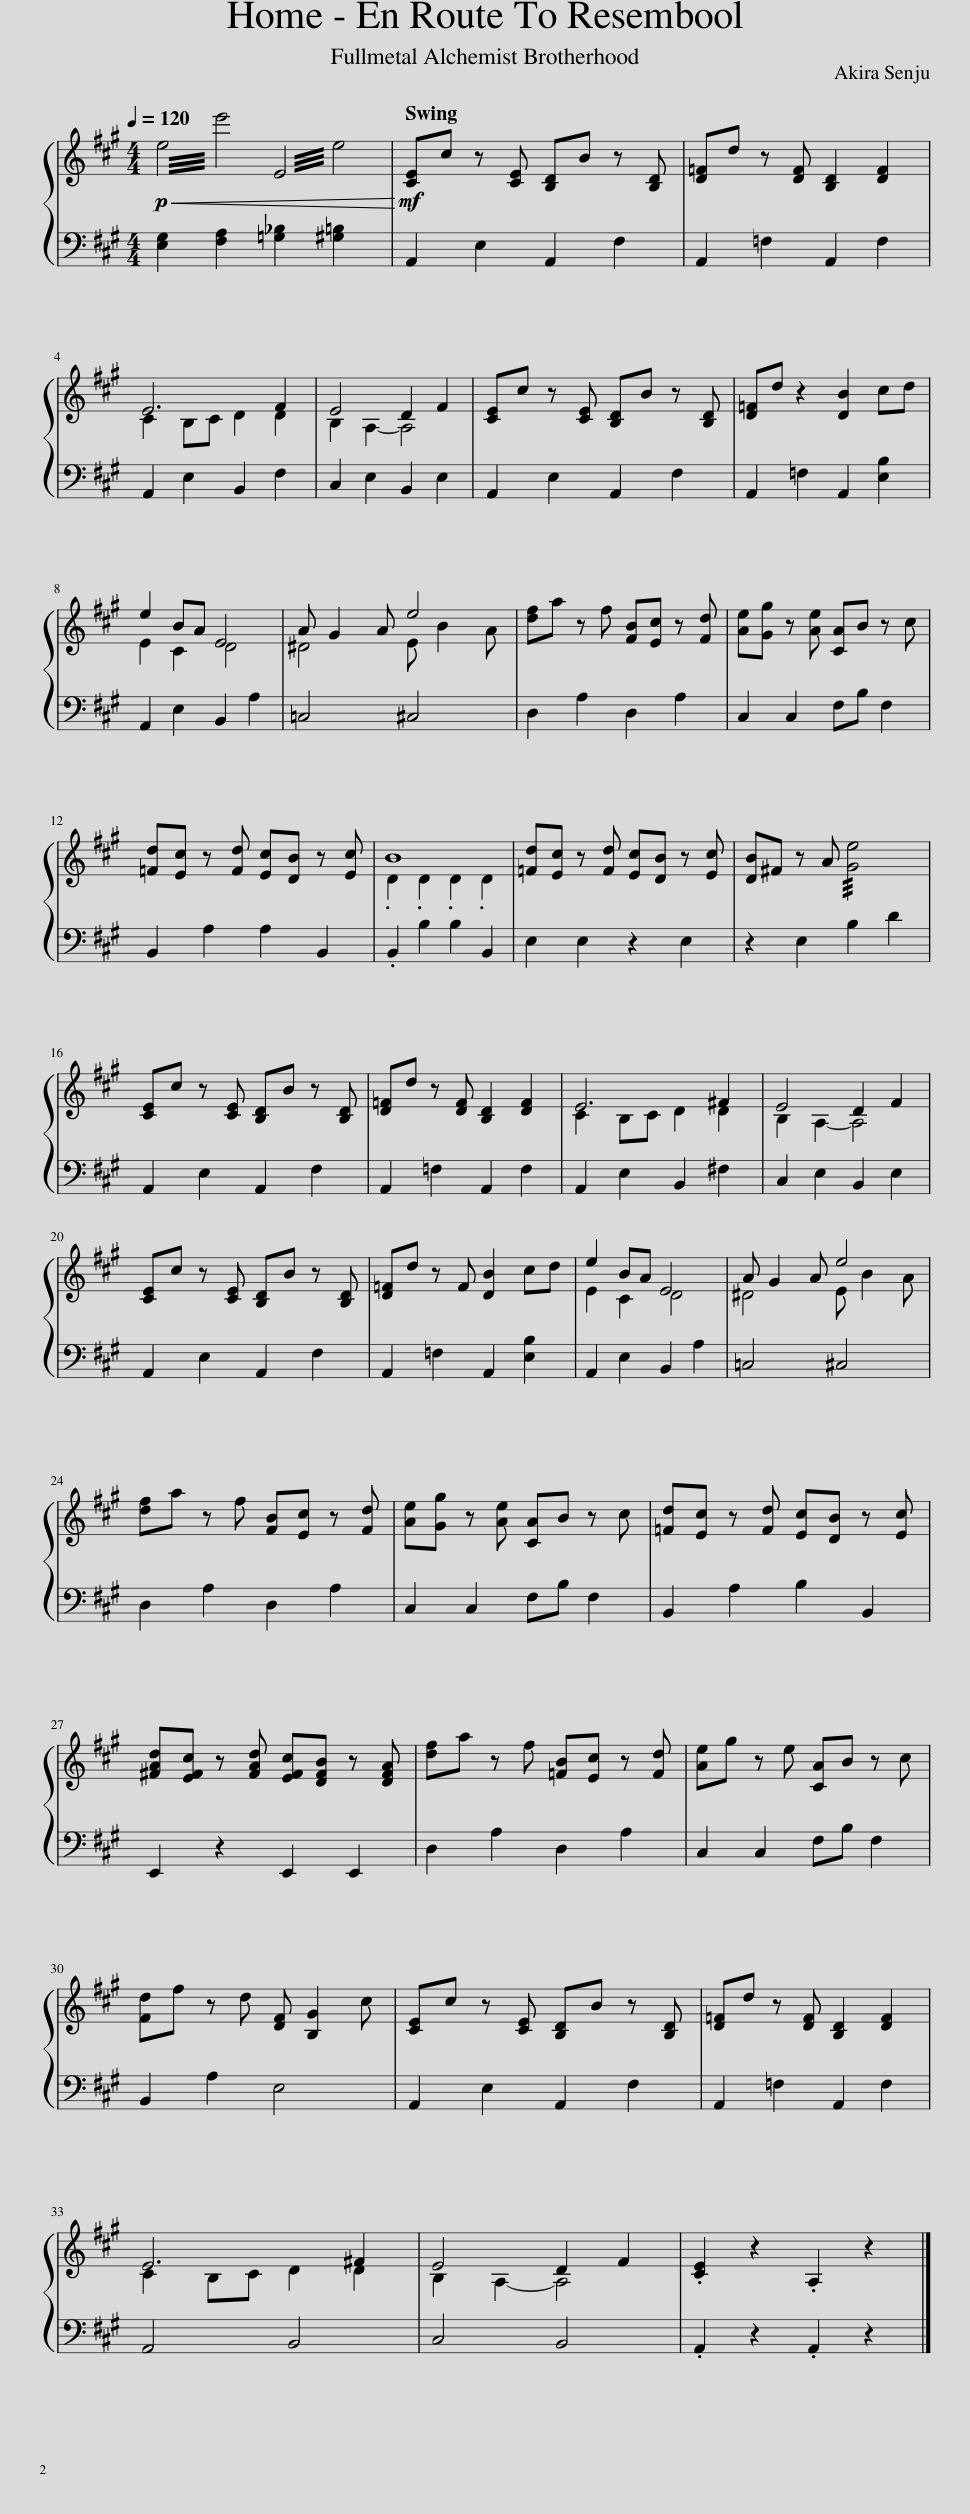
X:1
%%score { ( 1 3 ) | 2 }
L:1/8
Q:1/4=120
M:4/4
I:linebreak $
K:A
V:1 treble
V:3 treble
V:2 bass
V:1
!p!!<(! !///-!e2 e'2 !///-!E2 e2!<)! |!mf! [CE]c z [CE] [B,D]B z [B,D] | [D=F]d z [DF] [B,D]2 [DF]2 |$ E6 F2 | E4 D2 F2 | %5
 [CE]c z [CE] [B,D]B z [B,D] | [D=F]d z2 [DB]2 cd |$ e2 BA E4 | A G2 A e4 | [df]a z f [FB][Ec] z [Fd] | %10
 [Ae][Gg] z [Ae] [CA]B z c |$ [=Fd][Ec] z [Fd] [Ec][DB] z [Ec] | B8 | [=Fd][Ec] z [Fd] [Ec][DB] z [Ec] | [DB]^F z A !///![Ge]4 |$ %15
 [CE]c z [CE] [B,D]B z [B,D] | [D=F]d z [DF] [B,D]2 [DF]2 | E6 ^F2 | E4 D2 F2 |$ [CE]c z [CE] [B,D]B z [B,D] | %20
 [D=F]d z F [DB]2 cd | e2 BA E4 | A G2 A e4 |$ [df]a z f [FB][Ec] z [Fd] | [Ae][Gg] z [Ae] [CA]B z c | %25
 [=Fd][Ec] z [Fd] [Ec][DB] z [Ec] |$ [^FAd][EFc] z [FAd] [EFc][DFB] z [DFA] | [df]a z f [=FB][Ec] z [Fd] | [Ae]g z e [CA]B z c |$ [Fd]f z d [DF] [B,G]2 c | %30
 [CE]c z [CE] [B,D]B z [B,D] | [D=F]d z [DF] [B,D]2 [DF]2 |$ E6 ^F2 | E4 D2 F2 | .[CE]2 z2 .A,2 z2 |] %35
V:2
 [E,G,]2 [F,A,]2 [=G,_B,]2 [^G,=B,]2 | A,,2 E,2 A,,2 F,2 | A,,2 =F,2 A,,2 F,2 |$ A,,2 E,2 B,,2 F,2 | C,2 E,2 B,,2 E,2 | %5
 A,,2 E,2 A,,2 F,2 | A,,2 =F,2 A,,2 [E,B,]2 |$ A,,2 E,2 B,,2 A,2 | =C,4 ^C,4 | D,2 A,2 D,2 A,2 | %10
 C,2 C,2 F,B, F,2 |$ B,,2 A,2 A,2 B,,2 | .B,,2 B,2 B,2 B,,2 | E,2 E,2 z2 E,2 | z2 E,2 B,2 D2 |$ %15
 A,,2 E,2 A,,2 F,2 | A,,2 =F,2 A,,2 F,2 | A,,2 E,2 B,,2 ^F,2 | C,2 E,2 B,,2 E,2 |$ A,,2 E,2 A,,2 F,2 | %20
 A,,2 =F,2 A,,2 [E,B,]2 | A,,2 E,2 B,,2 A,2 | =C,4 ^C,4 |$ D,2 A,2 D,2 A,2 | C,2 C,2 F,B, F,2 | %25
 B,,2 A,2 B,2 B,,2 |$ E,,2 z2 E,,2 E,,2 | D,2 A,2 D,2 A,2 | C,2 C,2 F,B, F,2 |$ B,,2 A,2 E,4 | %30
 A,,2 E,2 A,,2 F,2 | A,,2 =F,2 A,,2 F,2 |$ A,,4 B,,4 | C,4 B,,4 | .A,,2 z2 .A,,2 z2 |] %35
V:3
 x8 | x8 | x8 |$ C2 B,C D2 D2 | B,2 A,2- A,4 | %5
 x8 | x8 |$ E2 C2 D4 | ^D4 E B2 A | x8 | %10
 x8 |$ x8 | .D2 .D2 .D2 .D2 | x8 | x8 |$ %15
 x8 | x8 | C2 B,C D2 D2 | B,2 A,2- A,4 |$ x8 | %20
 x8 | E2 C2 D4 | ^D4 E B2 A |$ x8 | x8 | %25
 x8 |$ x8 | x8 | x8 |$ x8 | %30
 x8 | x8 |$ C2 B,C D2 D2 | B,2 A,2- A,4 | x8 |] %35
